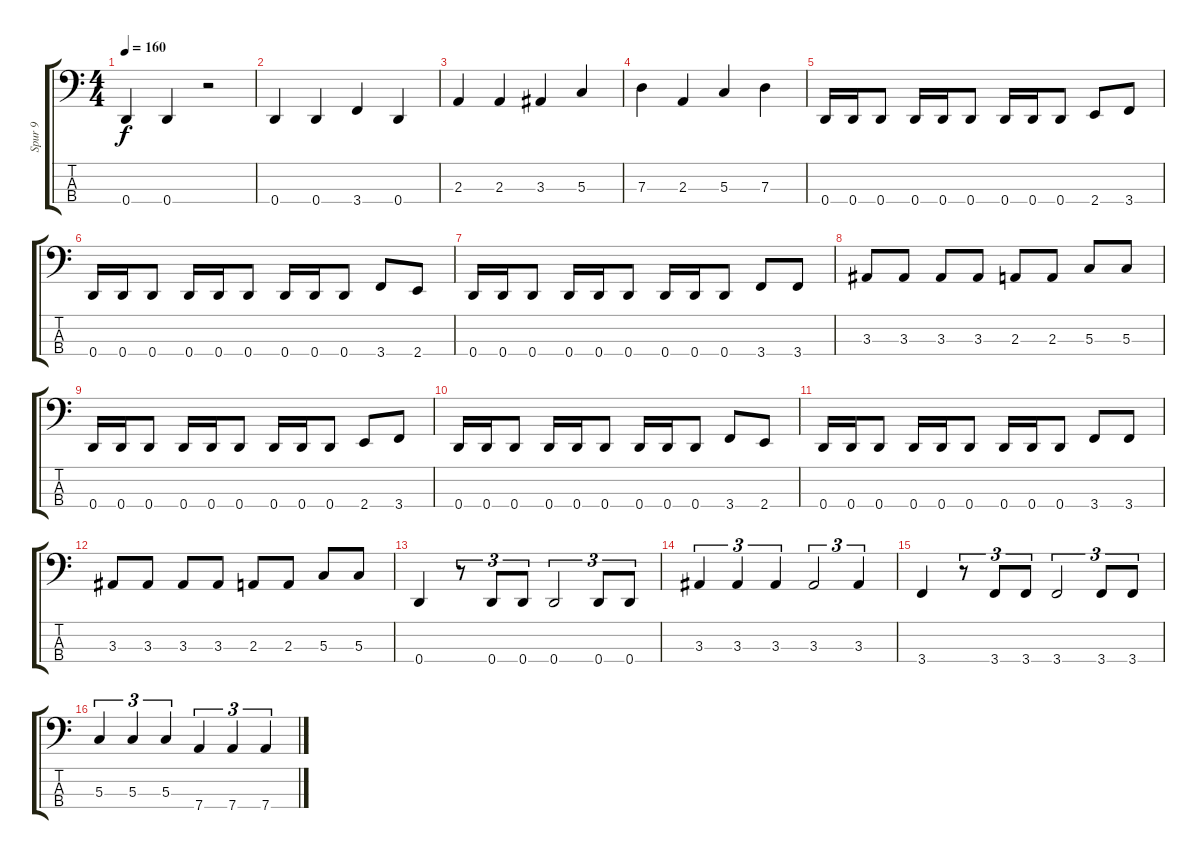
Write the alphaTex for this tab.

\track ("Spur 9" "Spur 9") {instrument electricbasspick}
\staff {score tabs}
\tuning (F2 C2 G1 D1) {hide}
\ts (4 4)
\tempo 160
\clef f4
\ks c
0.4.4{dy f} 0.4.4 r.2 |
0.4.4 0.4.4 3.4.4 0.4.4 |
2.3.4 2.3.4 3.3.4 5.3.4 |
7.3.4 2.3.4 5.3.4 7.3.4 |
0.4.16 0.4.16 0.4.8 0.4.16 0.4.16 0.4.8 0.4.16 0.4.16 0.4.8 2.4.8 3.4.8 |
0.4.16 0.4.16 0.4.8 0.4.16 0.4.16 0.4.8 0.4.16 0.4.16 0.4.8 3.4.8 2.4.8 |
0.4.16 0.4.16 0.4.8 0.4.16 0.4.16 0.4.8 0.4.16 0.4.16 0.4.8 3.4.8 3.4.8 |
3.3.8 3.3.8 3.3.8 3.3.8 2.3.8 2.3.8 5.3.8 5.3.8 |
0.4.16 0.4.16 0.4.8 0.4.16 0.4.16 0.4.8 0.4.16 0.4.16 0.4.8 2.4.8 3.4.8 |
0.4.16 0.4.16 0.4.8 0.4.16 0.4.16 0.4.8 0.4.16 0.4.16 0.4.8 3.4.8 2.4.8 |
0.4.16 0.4.16 0.4.8 0.4.16 0.4.16 0.4.8 0.4.16 0.4.16 0.4.8 3.4.8 3.4.8 |
3.3.8 3.3.8 3.3.8 3.3.8 2.3.8 2.3.8 5.3.8 5.3.8 |
0.4.4 r.8{tu (3 2)} 0.4.8{tu (3 2)} 0.4.8{tu (3 2)} 0.4.2{tu (3 2)} 0.4.8{tu (3 2)} 0.4.8{tu (3 2)} |
3.3.4{tu (3 2)} 3.3.4{tu (3 2)} 3.3.4{tu (3 2)} 3.3.2{tu (3 2)} 3.3.4{tu (3 2)} |
3.4.4 r.8{tu (3 2)} 3.4.8{tu (3 2)} 3.4.8{tu (3 2)} 3.4.2{tu (3 2)} 3.4.8{tu (3 2)} 3.4.8{tu (3 2)} |
5.3.4{tu (3 2)} 5.3.4{tu (3 2)} 5.3.4{tu (3 2)} 7.4.4{tu (3 2)} 7.4.4{tu (3 2)} 7.4.4{tu (3 2)}
